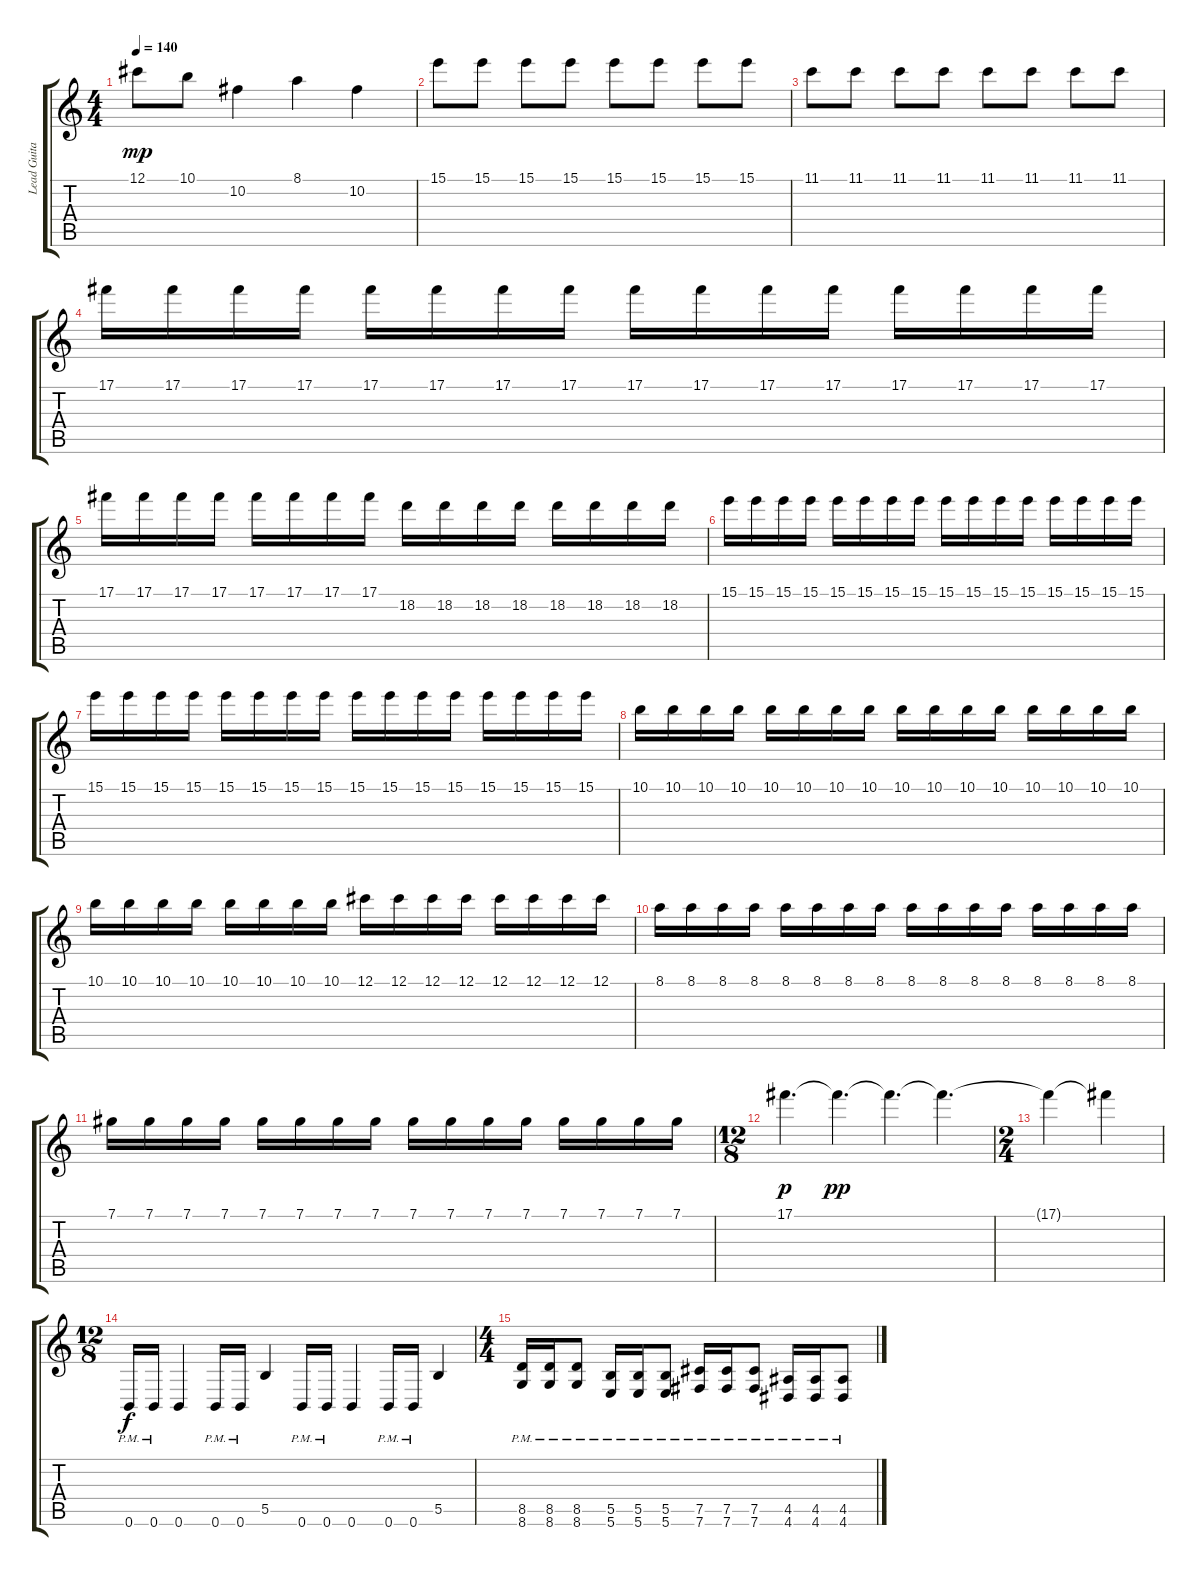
\track ("Lead Guitar" "Lead Guita") {instrument distortionguitar}
\staff {score tabs}
\tuning (Db4 Ab3 E3 B2 Gb2 B1) {hide}
\ts (4 4)
\tempo 140
\clef g2
\ks c
12.1.8{dy mp} 10.1.8 10.2.4 8.1.4 10.2.4 |
15.1.8 15.1.8 15.1.8 15.1.8 15.1.8 15.1.8 15.1.8 15.1.8 |
11.1.8 11.1.8 11.1.8 11.1.8 11.1.8 11.1.8 11.1.8 11.1.8 |
17.1.16 17.1.16 17.1.16 17.1.16 17.1.16 17.1.16 17.1.16 17.1.16 17.1.16 17.1.16 17.1.16 17.1.16 17.1.16 17.1.16 17.1.16 17.1.16 |
17.1.16 17.1.16 17.1.16 17.1.16 17.1.16 17.1.16 17.1.16 17.1.16 18.2.16 18.2.16 18.2.16 18.2.16 18.2.16 18.2.16 18.2.16 18.2.16 |
15.1.16 15.1.16 15.1.16 15.1.16 15.1.16 15.1.16 15.1.16 15.1.16 15.1.16 15.1.16 15.1.16 15.1.16 15.1.16 15.1.16 15.1.16 15.1.16 |
15.1.16 15.1.16 15.1.16 15.1.16 15.1.16 15.1.16 15.1.16 15.1.16 15.1.16 15.1.16 15.1.16 15.1.16 15.1.16 15.1.16 15.1.16 15.1.16 |
10.1.16 10.1.16 10.1.16 10.1.16 10.1.16 10.1.16 10.1.16 10.1.16 10.1.16 10.1.16 10.1.16 10.1.16 10.1.16 10.1.16 10.1.16 10.1.16 |
10.1.16 10.1.16 10.1.16 10.1.16 10.1.16 10.1.16 10.1.16 10.1.16 12.1.16 12.1.16 12.1.16 12.1.16 12.1.16 12.1.16 12.1.16 12.1.16 |
8.1.16 8.1.16 8.1.16 8.1.16 8.1.16 8.1.16 8.1.16 8.1.16 8.1.16 8.1.16 8.1.16 8.1.16 8.1.16 8.1.16 8.1.16 8.1.16 |
7.1.16 7.1.16 7.1.16 7.1.16 7.1.16 7.1.16 7.1.16 7.1.16 7.1.16 7.1.16 7.1.16 7.1.16 7.1.16 7.1.16 7.1.16 7.1.16 |
\ts (12 8)
17.1.4{d dy p} 17.1{t}.4{d dy pp} 17.1{t}.4{d} 17.1{t}.4{d} |
\ts (2 4)
17.1{t}.4 17.1{t}.4 |
\ts (12 8)
0.6{pm}.16{dy f} 0.6{pm}.16 0.6.4 0.6{pm}.16 0.6{pm}.16 5.5.4 0.6{pm}.16 0.6{pm}.16 0.6.4 0.6{pm}.16 0.6{pm}.16 5.5.4 |
\ts (4 4)
(8.5{pm} 8.6{pm}).16 (8.5{pm} 8.6{pm}).16 (8.5{pm} 8.6{pm}).8 (5.5{pm} 5.6{pm}).16 (5.5{pm} 5.6{pm}).16 (5.5{pm} 5.6).8 (7.5{pm} 7.6{pm}).16 (7.5{pm} 7.6{pm}).16 (7.5{pm} 7.6{pm}).8 (4.5{pm} 4.6{pm}).16 (4.5{pm} 4.6{pm}).16 (4.5{pm} 4.6{pm}).8
